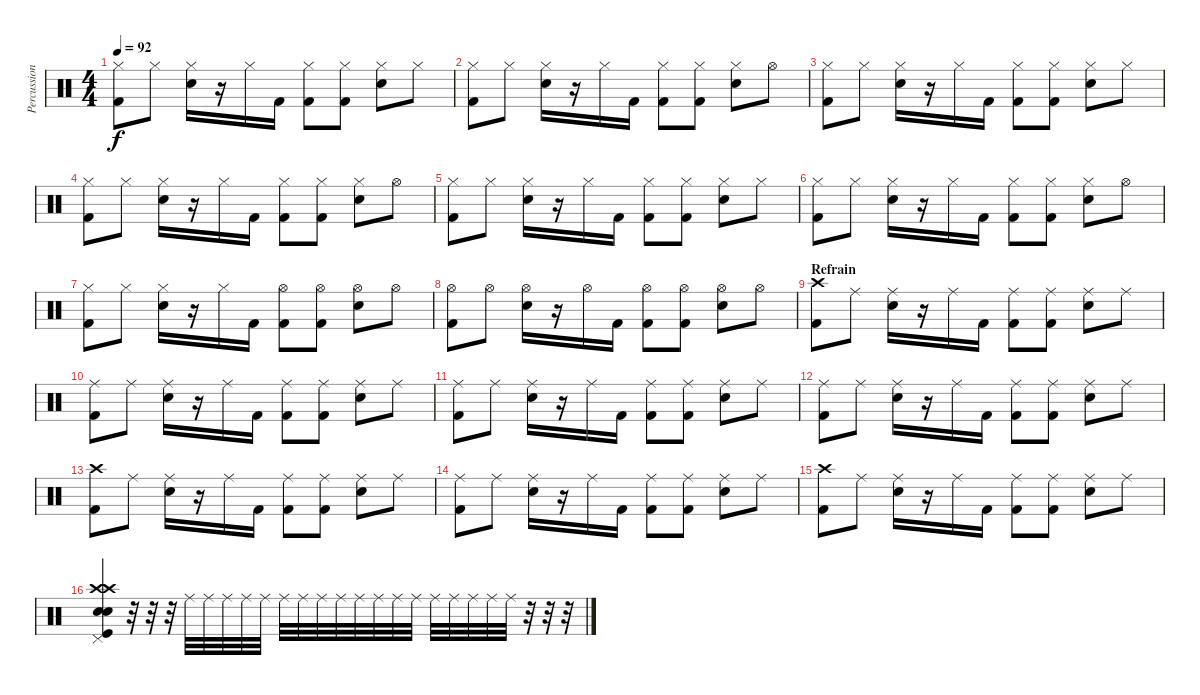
\track ("Percussions" "Percussion") {instrument percussion}
\staff {score}
\articulation defaults
\ts (4 4)
\tempo 92
\clef neutral
\ks c
("Hi-Hat (closed)" "Kick (hit) 2").8{dy f} "Hi-Hat (closed)".8 ("Hi-Hat (closed)" "Snare (hit) 2").16 r.16 "Hi-Hat (closed)".16 "Kick (hit) 2".16 ("Kick (hit) 2" "Hi-Hat (closed)").8 ("Hi-Hat (closed)" "Kick (hit) 2").8 ("Hi-Hat (closed)" "Snare (hit) 2").8 "Hi-Hat (closed)".8 |
("Hi-Hat (closed)" "Kick (hit) 2").8 "Hi-Hat (closed)".8 ("Hi-Hat (closed)" "Snare (hit) 2").16 r.16 "Hi-Hat (closed)".16 "Kick (hit) 2".16 ("Kick (hit) 2" "Hi-Hat (closed)").8 ("Hi-Hat (closed)" "Kick (hit) 2").8 ("Hi-Hat (closed)" "Snare (hit) 2").8 "Hi-Hat (open)".8 |
("Hi-Hat (closed)" "Kick (hit) 2").8 "Hi-Hat (closed)".8 ("Hi-Hat (closed)" "Snare (hit) 2").16 r.16 "Hi-Hat (closed)".16 "Kick (hit) 2".16 ("Kick (hit) 2" "Hi-Hat (closed)").8 ("Hi-Hat (closed)" "Kick (hit) 2").8 ("Hi-Hat (closed)" "Snare (hit) 2").8 "Hi-Hat (closed)".8 |
("Hi-Hat (closed)" "Kick (hit) 2").8 "Hi-Hat (closed)".8 ("Hi-Hat (closed)" "Snare (hit) 2").16 r.16 "Hi-Hat (closed)".16 "Kick (hit) 2".16 ("Kick (hit) 2" "Hi-Hat (closed)").8 ("Hi-Hat (closed)" "Kick (hit) 2").8 ("Hi-Hat (closed)" "Snare (hit) 2").8 "Hi-Hat (open)".8 |
("Hi-Hat (closed)" "Kick (hit) 2").8 "Hi-Hat (closed)".8 ("Hi-Hat (closed)" "Snare (hit) 2").16 r.16 "Hi-Hat (closed)".16 "Kick (hit) 2".16 ("Kick (hit) 2" "Hi-Hat (closed)").8 ("Hi-Hat (closed)" "Kick (hit) 2").8 ("Hi-Hat (closed)" "Snare (hit) 2").8 "Hi-Hat (closed)".8 |
("Hi-Hat (closed)" "Kick (hit) 2").8 "Hi-Hat (closed)".8 ("Hi-Hat (closed)" "Snare (hit) 2").16 r.16 "Hi-Hat (closed)".16 "Kick (hit) 2".16 ("Kick (hit) 2" "Hi-Hat (closed)").8 ("Hi-Hat (closed)" "Kick (hit) 2").8 ("Hi-Hat (closed)" "Snare (hit) 2").8 "Hi-Hat (open)".8 |
("Hi-Hat (closed)" "Kick (hit) 2").8 "Hi-Hat (closed)".8 ("Hi-Hat (closed)" "Snare (hit) 2").16 r.16 "Hi-Hat (closed)".16 "Kick (hit) 2".16 ("Kick (hit) 2" "Hi-Hat (open)").8 ("Hi-Hat (open)" "Kick (hit) 2").8 ("Hi-Hat (open)" "Snare (hit) 2").8 "Hi-Hat (open)".8 |
("Hi-Hat (open)" "Kick (hit) 2").8 "Hi-Hat (open)".8 ("Hi-Hat (open)" "Snare (hit) 2").16 r.16 "Hi-Hat (open)".16 "Kick (hit) 2".16 ("Kick (hit) 2" "Hi-Hat (open)").8 ("Hi-Hat (open)" "Kick (hit) 2").8 ("Hi-Hat (open)" "Snare (hit) 2").8 "Hi-Hat (open)".8 |
\section ("" "Refrain")
("Crash high (hit)" "Kick (hit) 2").8 "Ride (middle)".8 ("Ride (middle)" "Snare (hit) 2").16 r.16 "Ride (middle)".16 "Kick (hit) 2".16 ("Kick (hit) 2" "Ride (middle)").8 ("Ride (middle)" "Kick (hit) 2").8 ("Ride (middle)" "Snare (hit) 2").8 "Ride (middle)".8 |
("Ride (middle)" "Kick (hit) 2").8 "Ride (middle)".8 ("Ride (middle)" "Snare (hit) 2").16 r.16 "Ride (middle)".16 "Kick (hit) 2".16 ("Kick (hit) 2" "Ride (middle)").8 ("Ride (middle)" "Kick (hit) 2").8 ("Ride (middle)" "Snare (hit) 2").8 "Ride (middle)".8 |
("Ride (middle)" "Kick (hit) 2").8 "Ride (middle)".8 ("Ride (middle)" "Snare (hit) 2").16 r.16 "Ride (middle)".16 "Kick (hit) 2".16 ("Kick (hit) 2" "Ride (middle)").8 ("Ride (middle)" "Kick (hit) 2").8 ("Ride (middle)" "Snare (hit) 2").8 "Ride (middle)".8 |
("Ride (middle)" "Kick (hit) 2").8 "Ride (middle)".8 ("Ride (middle)" "Snare (hit) 2").16 r.16 "Ride (middle)".16 "Kick (hit) 2".16 ("Kick (hit) 2" "Ride (middle)").8 ("Ride (middle)" "Kick (hit) 2").8 ("Ride (middle)" "Snare (hit) 2").8 "Ride (middle)".8 |
("Crash high (hit)" "Kick (hit) 2").8 "Ride (middle)".8 ("Ride (middle)" "Snare (hit) 2").16 r.16 "Ride (middle)".16 "Kick (hit) 2".16 ("Kick (hit) 2" "Ride (middle)").8 ("Ride (middle)" "Kick (hit) 2").8 ("Ride (middle)" "Snare (hit) 2").8 "Ride (middle)".8 |
("Ride (middle)" "Kick (hit) 2").8 "Ride (middle)".8 ("Ride (middle)" "Snare (hit) 2").16 r.16 "Ride (middle)".16 "Kick (hit) 2".16 ("Kick (hit) 2" "Ride (middle)").8 ("Ride (middle)" "Kick (hit) 2").8 ("Ride (middle)" "Snare (hit) 2").8 "Ride (middle)".8 |
("Crash high (hit)" "Kick (hit) 2").8 "Ride (middle)".8 ("Ride (middle)" "Snare (hit) 2").16 r.16 "Ride (middle)".16 "Kick (hit) 2".16 ("Kick (hit) 2" "Ride (middle)").8 ("Ride (middle)" "Kick (hit) 2").8 ("Ride (middle)" "Snare (hit) 2").8 "Ride (middle)".8 |
("Pedal Hi-Hat (hit)" "Crash high (hit)" "Crash high (hit)" "Snare (hit) 2" "Snare (hit) 2" "Kick (hit)").4 r.32 r.32 r.32 "Ride (middle)".32 "Ride (middle)".32 "Ride (middle)".32 "Ride (middle)".32 "Ride (middle)".32 "Ride (middle)".32 "Ride (middle)".32 "Ride (middle)".32 "Ride (middle)".32 "Ride (middle)".32 "Ride (middle)".32 "Ride (middle)".32 "Ride (middle)".32 "Ride (middle)".32 "Ride (middle)".32 "Ride (middle)".32 "Ride (middle)".32 "Ride (middle)".32 r.32 r.32 r.32
